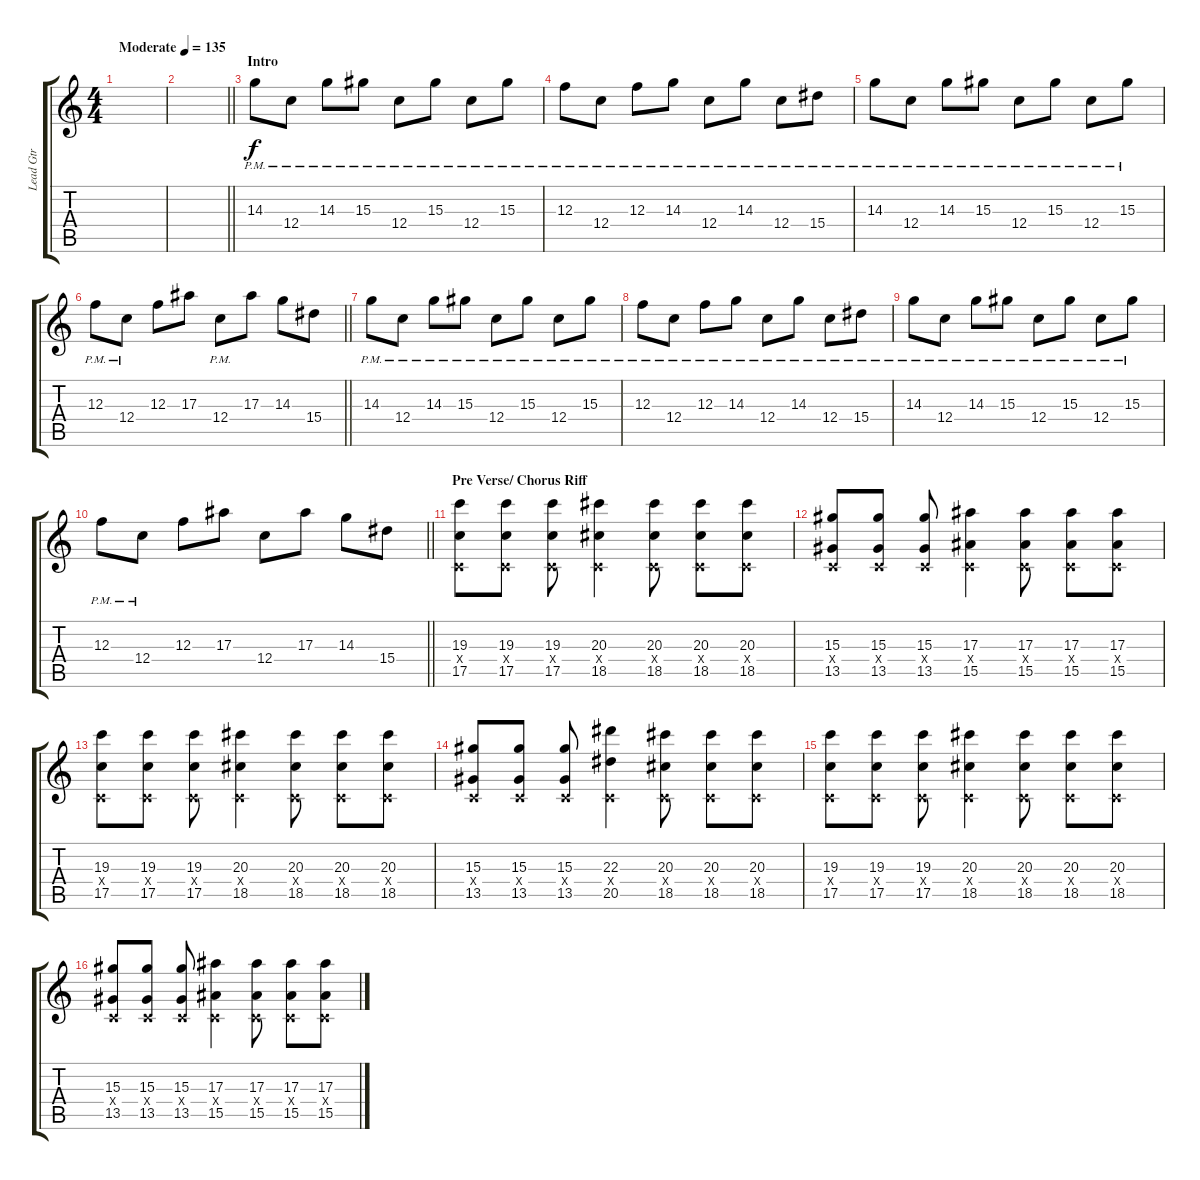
\track ("Lead Gtr" "Lead Gtr") {instrument distortionguitar}
\staff {score tabs}
\tuning (D4 A3 F3 C3 G2 C2) {hide}
\ts (4 4)
\tempo (135 "Moderate")
\clef g2
\ks c
|
\barLineRight lightlight
|
\section ("" "Intro")
14.3{pm}.8 12.4{pm}.8 14.3{pm}.8 15.3{pm}.8 12.4{pm}.8 15.3{pm}.8 12.4{pm}.8 15.3{pm}.8 |
12.3{pm}.8 12.4{pm}.8 12.3{pm}.8 14.3{pm}.8 12.4{pm}.8 14.3{pm}.8 12.4{pm}.8 15.4{pm}.8 |
14.3{pm}.8 12.4{pm}.8 14.3{pm}.8 15.3{pm}.8 12.4{pm}.8 15.3{pm}.8 12.4{pm}.8 15.3{pm}.8 |
\barLineRight lightlight
12.3{pm}.8 12.4{pm}.8 12.3.8 17.3.8 12.4{pm}.8 17.3.8 14.3.8 15.4.8 |
14.3{pm}.8 12.4{pm}.8 14.3{pm}.8 15.3{pm}.8 12.4{pm}.8 15.3{pm}.8 12.4{pm}.8 15.3{pm}.8 |
12.3{pm}.8 12.4{pm}.8 12.3{pm}.8 14.3{pm}.8 12.4{pm}.8 14.3{pm}.8 12.4{pm}.8 15.4{pm}.8 |
14.3{pm}.8 12.4{pm}.8 14.3{pm}.8 15.3{pm}.8 12.4{pm}.8 15.3{pm}.8 12.4{pm}.8 15.3{pm}.8 |
\barLineRight lightlight
12.3{pm}.8 12.4{pm}.8 12.3.8 17.3.8 12.4.8 17.3.8 14.3.8 15.4.8 |
\section ("" "Pre Verse/ Chorus Riff")
(19.3 0.4{x} 17.5).8 (19.3 0.4{x} 17.5).8 (19.3 0.4{x} 17.5).8 (20.3 0.4{x} 18.5).4 (20.3 0.4{x} 18.5).8 (20.3 0.4{x} 18.5).8 (20.3 0.4{x} 18.5).8 |
(15.3 0.4{x} 13.5).8 (15.3 0.4{x} 13.5).8 (15.3 0.4{x} 13.5).8 (17.3 0.4{x} 15.5).4 (17.3 0.4{x} 15.5).8 (17.3 0.4{x} 15.5).8 (17.3 0.4{x} 15.5).8 |
(19.3 0.4{x} 17.5).8 (19.3 0.4{x} 17.5).8 (19.3 0.4{x} 17.5).8 (20.3 0.4{x} 18.5).4 (20.3 0.4{x} 18.5).8 (20.3 0.4{x} 18.5).8 (20.3 0.4{x} 18.5).8 |
(15.3 0.4{x} 13.5).8 (15.3 0.4{x} 13.5).8 (15.3 0.4{x} 13.5).8 (22.3 0.4{x} 20.5).4 (20.3 0.4{x} 18.5).8 (20.3 0.4{x} 18.5).8 (20.3 0.4{x} 18.5).8 |
(19.3 0.4{x} 17.5).8 (19.3 0.4{x} 17.5).8 (19.3 0.4{x} 17.5).8 (20.3 0.4{x} 18.5).4 (20.3 0.4{x} 18.5).8 (20.3 0.4{x} 18.5).8 (20.3 0.4{x} 18.5).8 |
(15.3 0.4{x} 13.5).8 (15.3 0.4{x} 13.5).8 (15.3 0.4{x} 13.5).8 (17.3 0.4{x} 15.5).4 (17.3 0.4{x} 15.5).8 (17.3 0.4{x} 15.5).8 (17.3 0.4{x} 15.5).8
